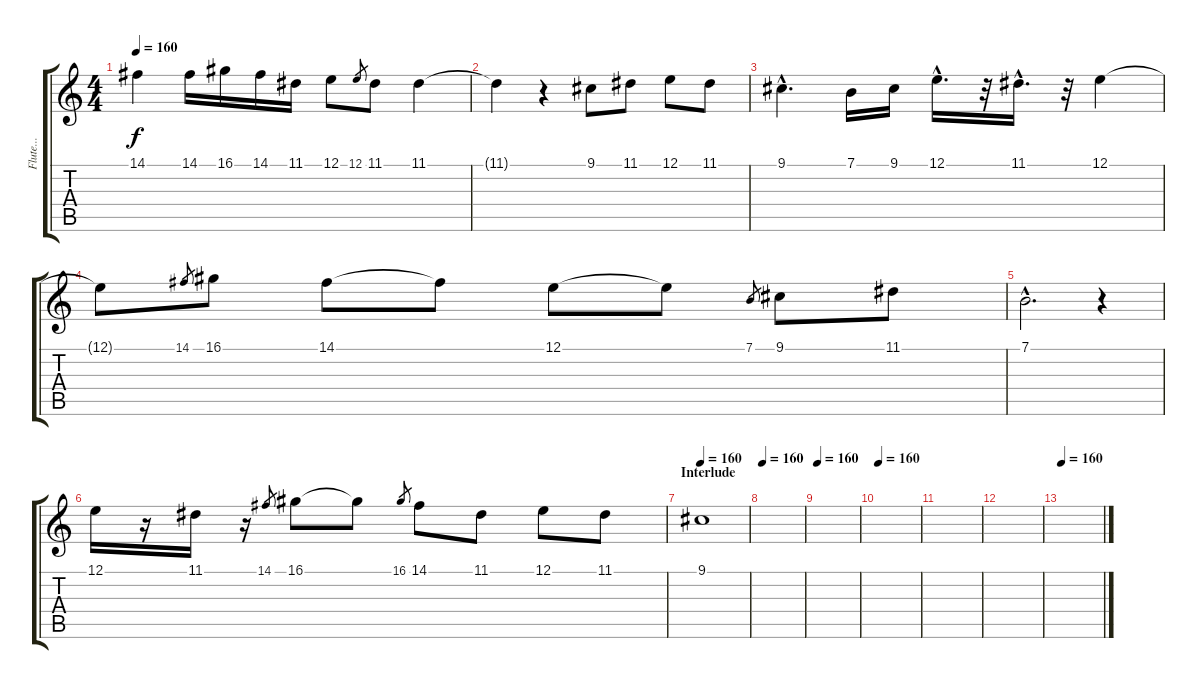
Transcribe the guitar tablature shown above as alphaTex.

\track ("Flute..." "Flute...") {instrument flute}
\staff {score tabs}
\tuning (E4 B3 G3 D3 A2 E2) {hide}
\ts (4 4)
\tempo 160
\clef g2
\ks c
14.1.4{dy f} 14.1.16 16.1.16 14.1.16 11.1.16 12.1.8 12.1.8{gr} 11.1.8 11.1.4 |
11.1{t}.4 r.4 9.1.8 11.1.8 12.1.8 11.1.8 |
9.1{hac}.4{d} 7.1.16 9.1.16 12.1{hac}.16{d} r.32 11.1{hac}.16{d} r.32 12.1.4 |
12.1{t}.8 14.1.8{gr} 16.1.8 14.1.8 14.1{t}.8 12.1.8 12.1{t}.8 7.1.8{gr} 9.1.8 11.1.8 |
7.1{hac}.2{d} r.4 |
12.1.16 r.16 11.1.16 r.16 14.1.8{gr} 16.1.8 16.1{t}.8 16.1.8{gr} 14.1.8 11.1.8 12.1.8 11.1.8 |
\section ("" "Interlude")
\tempo 160
9.1.1 |
\tempo 160
|
\tempo 160
|
\tempo 160
|
|
|
\tempo 160
